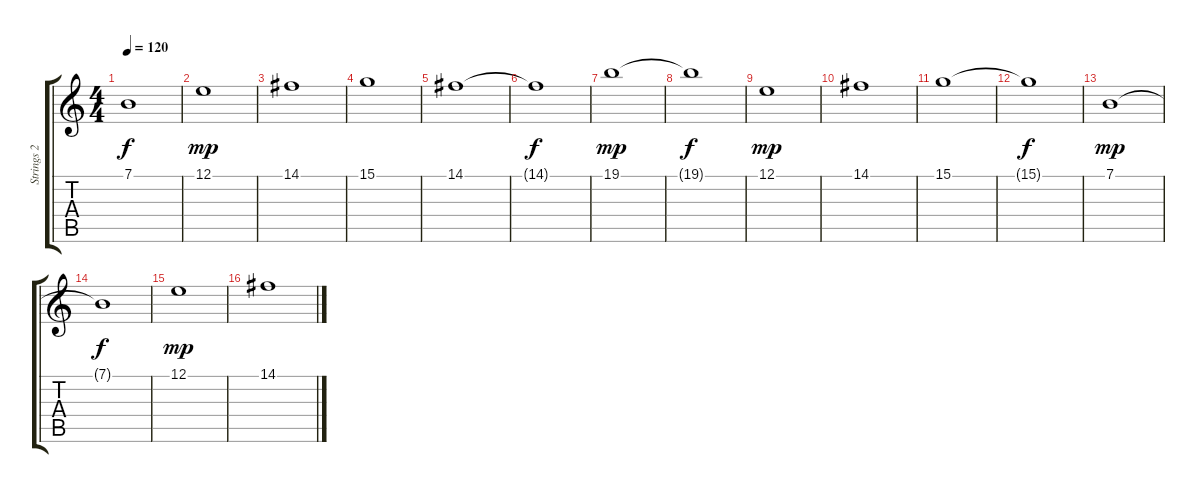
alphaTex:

\track ("Strings 2" "Strings 2") {instrument stringensemble2}
\staff {score tabs}
\tuning (E4 B3 G3 D3 A2 E2) {hide}
\ts (4 4)
\tempo 120
\clef g2
\ks c
7.1{t}.1{dy f} |
12.1.1{dy mp} |
14.1.1 |
15.1.1 |
14.1.1 |
14.1{t}.1{dy f} |
19.1.1{dy mp} |
19.1{t}.1{dy f} |
12.1.1{dy mp} |
14.1.1 |
15.1.1 |
15.1{t}.1{dy f} |
7.1.1{dy mp} |
7.1{t}.1{dy f} |
12.1.1{dy mp} |
14.1.1
